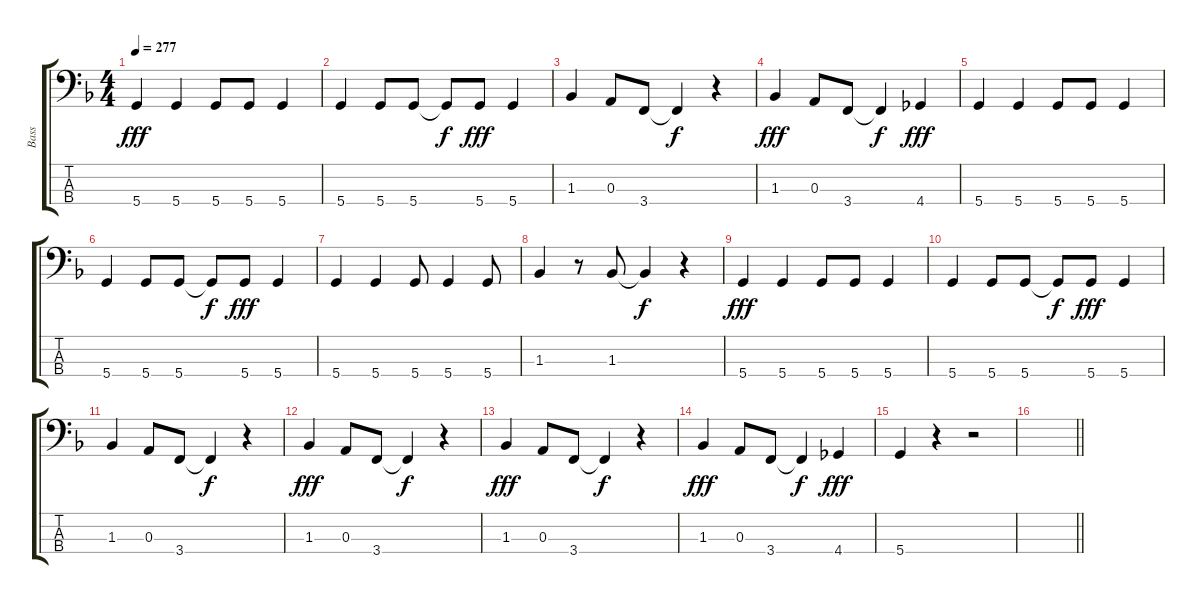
\track ("Bass" "Bass") {instrument electricbassfinger}
\staff {score tabs}
\tuning (G2 D2 A1 D1) {hide}
\ts (4 4)
\tempo 277
\clef f4
\ks f
5.4.4{dy fff} 5.4.4 5.4.8 5.4.8 5.4.4 |
5.4.4 5.4.8 5.4.8 5.4{t}.8{dy f} 5.4.8{dy fff} 5.4.4 |
1.3.4 0.3.8 3.4.8 3.4{t}.4{dy f} r.4 |
1.3.4{dy fff} 0.3.8 3.4.8 3.4{t}.4{dy f} 4.4.4{dy fff} |
5.4.4 5.4.4 5.4.8 5.4.8 5.4.4 |
5.4.4 5.4.8 5.4.8 5.4{t}.8{dy f} 5.4.8{dy fff} 5.4.4 |
5.4.4 5.4.4 5.4.8 5.4.4 5.4.8 |
1.3.4 r.8 1.3.8 1.3{t}.4{dy f} r.4 |
5.4.4{dy fff} 5.4.4 5.4.8 5.4.8 5.4.4 |
5.4.4 5.4.8 5.4.8 5.4{t}.8{dy f} 5.4.8{dy fff} 5.4.4 |
1.3.4 0.3.8 3.4.8 3.4{t}.4{dy f} r.4 |
1.3.4{dy fff} 0.3.8 3.4.8 3.4{t}.4{dy f} r.4 |
1.3.4{dy fff} 0.3.8 3.4.8 3.4{t}.4{dy f} r.4 |
1.3.4{dy fff} 0.3.8 3.4.8 3.4{t}.4{dy f} 4.4.4{dy fff} |
5.4.4 r.4 r.2 |
\barLineRight lightlight
